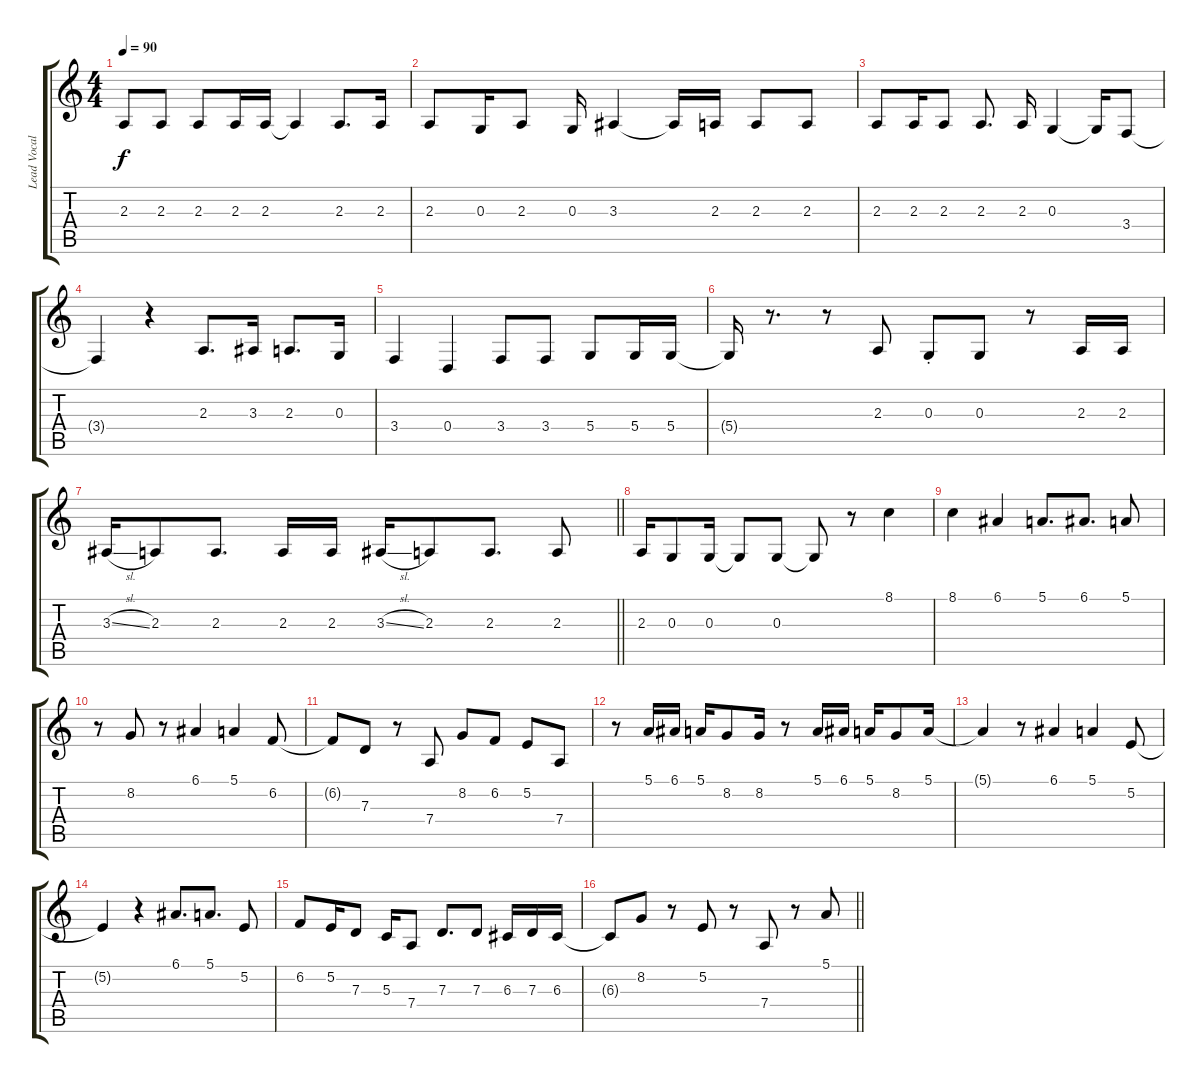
\track ("Lead Vocals" "Lead Vocal") {instrument flute}
\staff {score tabs}
\tuning (E4 B3 G3 D3 A2 E2) {hide}
\ts (4 4)
\tempo 90
\clef g2
\ks c
2.3{t}.8{dy f} 2.3.8 2.3.8 2.3.16 2.3.16 2.3{t}.4 2.3.8{d} 2.3.16 |
2.3.8 0.3.16 2.3.8 0.3.16 3.3.4 3.3{t}.16 2.3.16 2.3.8 2.3.8 |
2.3.8 2.3.16 2.3.8 2.3.8{d} 2.3.16 0.3.4 0.3{t}.16 3.4.8 |
3.4{t}.4 r.4 2.3.8{d} 3.3.16 2.3.8{d} 0.3.16 |
3.4.4 0.4.4 3.4.8 3.4.8 5.4.8 5.4.16 5.4.16 |
5.4{t}.16 r.8{d} r.8 2.3.8 0.3{st}.8 0.3.8 r.8 2.3.16 2.3.16 |
\barLineRight lightlight
3.3{sl}.16 2.3.8 2.3.8{d} 2.3.16 2.3.16 3.3{sl}.16 2.3.8 2.3.8{d} 2.3.8 |
2.3.16 0.3.8 0.3.16 0.3{t}.8 0.3.8 0.3{t}.8 r.8 8.1.4 |
8.1.4 6.1.4 5.1.8{d} 6.1.8{d} 5.1.8 |
r.8 8.2.8 r.8 6.1.4 5.1.4 6.2.8 |
6.2{t}.8 7.3.8 r.8 7.4.8 8.2.8 6.2.8 5.2.8 7.4.8 |
r.8 5.1.16 6.1.16 5.1.16 8.2.8 8.2.16 r.8 5.1.16 6.1.16 5.1.16 8.2.8 5.1.16 |
5.1{t}.4 r.8 6.1.4 5.1.4 5.2.8 |
5.2{t}.4 r.4 6.1.8{d} 5.1.8{d} 5.2.8 |
6.2.8 5.2.16 7.3.8 5.3.16 7.4.8 7.3.8{d} 7.3.8 6.3.16 7.3.16 6.3.16 |
\barLineRight lightlight
6.3{t}.8 8.2.8 r.8 5.2.8 r.8 7.4.8 r.8 5.1.8
